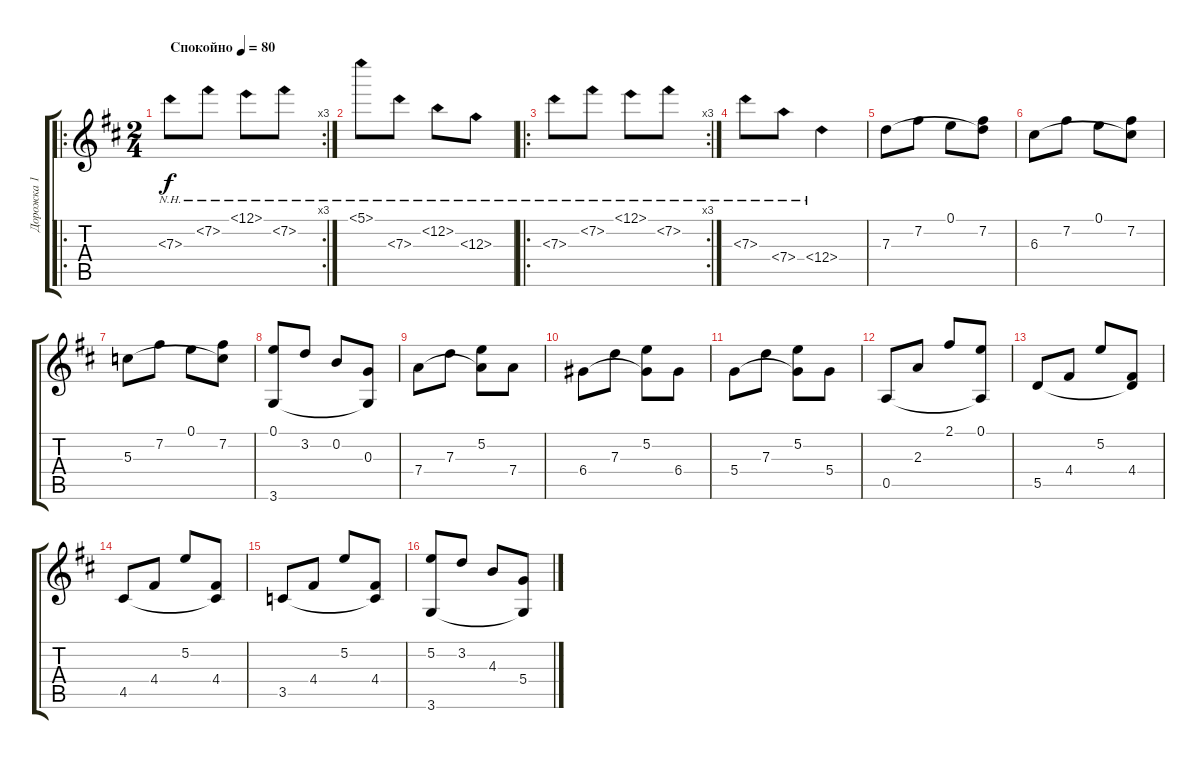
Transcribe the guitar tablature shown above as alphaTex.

\track ("Дорожка 1" "Дорожка 1") {instrument acousticguitarnylon}
\staff {score tabs}
\tuning (E4 B3 G3 D3 A2 E2) {hide}
\ro
\rc 3
\ts (2 4)
\tempo (80 "Спокойно")
\clef g2
\ks d
7.3{nh}.8{dy f instrument acousticguitarnylon} 7.2{nh}.8 12.1{nh}.8 7.2{nh}.8 |
5.1{nh}.8 7.3{nh}.8 12.2{nh}.8 12.3{nh}.8 |
\ro
\rc 3
7.3{nh}.8 7.2{nh}.8 12.1{nh}.8 7.2{nh}.8 |
7.3{nh}.8 7.4{nh}.8 12.4{nh}.4 |
7.3.8 7.2.8 0.1.8 (7.2 7.3{t}).8 |
6.3.8 7.2.8 0.1.8 (7.2 6.3{t}).8 |
5.3.8 7.2.8 0.1.8 (7.2 5.3{t}).8 |
(0.1 3.6).8 3.2.8 0.2.8 (0.3 3.6{t}).8 |
7.4.8 7.3.8 (5.2 7.4{t}).8 7.4.8 |
6.4.8 7.3.8 (5.2 6.4{t}).8 6.4.8 |
5.4.8 7.3.8 (5.2 5.4{t}).8 5.4.8 |
0.5.8 2.3.8 2.1.8 (0.1 0.5{t}).8 |
5.5.8 4.4.8 5.2.8 (4.4 5.5{t}).8 |
4.5.8 4.4.8 5.2.8 (4.4 4.5{t}).8 |
3.5.8 4.4.8 5.2.8 (4.4 3.5{t}).8 |
(5.2 3.6).8 3.2.8 4.3.8 (5.4 3.6{t}).8
